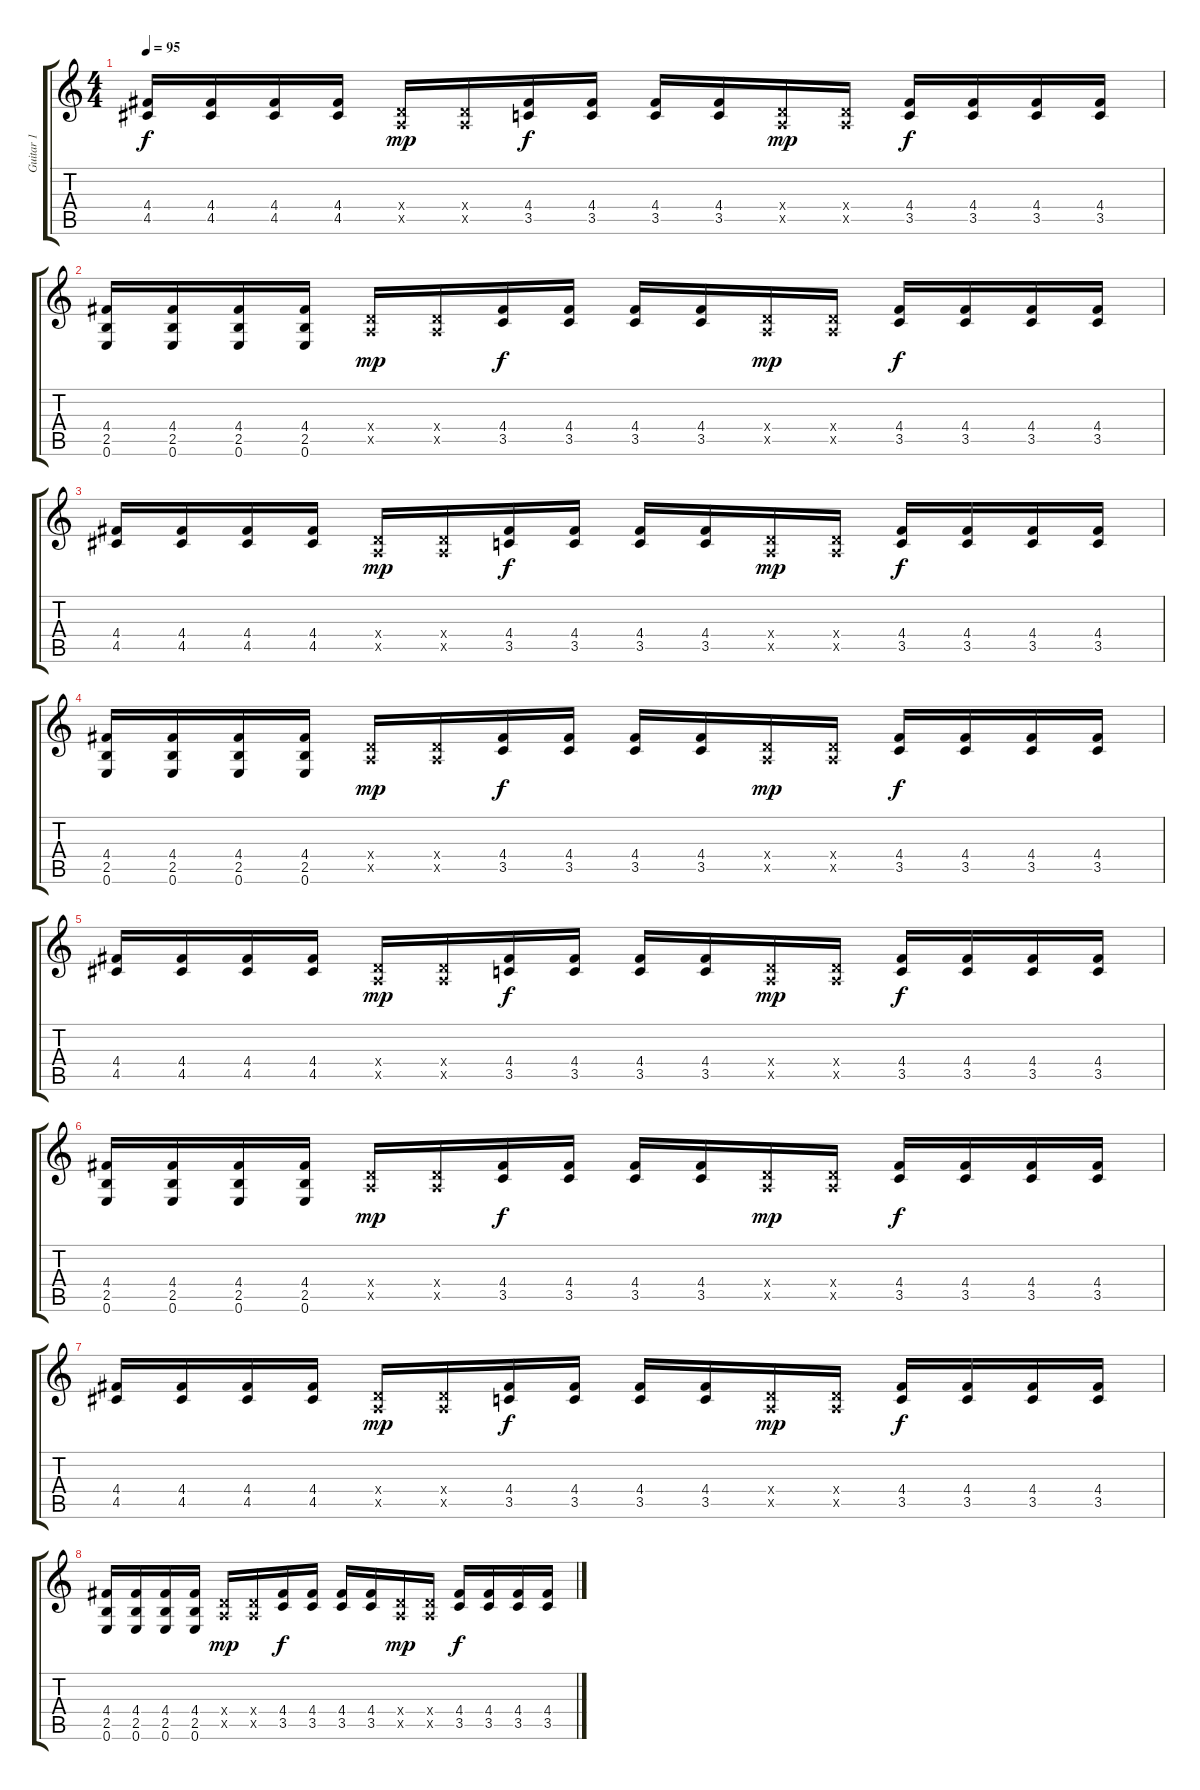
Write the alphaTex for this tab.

\track ("Guitar 1" "Guitar 1") {instrument distortionguitar}
\staff {score tabs}
\tuning (E4 B3 G3 D3 A2 E2) {hide}
\ts (4 4)
\tempo 95
\clef g2
\ks c
(4.4 4.5).16{dy f} (4.4 4.5).16 (4.4 4.5).16 (4.4 4.5).16 (0.4{x} 0.5{x}).16{dy mp} (0.4{x} 0.5{x}).16 (4.4 3.5).16{dy f} (4.4 3.5).16 (4.4 3.5).16 (4.4 3.5).16 (0.4{x} 0.5{x}).16{dy mp} (0.4{x} 0.5{x}).16 (4.4 3.5).16{dy f} (4.4 3.5).16 (4.4 3.5).16 (4.4 3.5).16 |
(4.4 2.5 0.6).16 (4.4 2.5 0.6).16 (4.4 2.5 0.6).16 (4.4 2.5 0.6).16 (0.4{x} 0.5{x}).16{dy mp} (0.4{x} 0.5{x}).16 (4.4 3.5).16{dy f} (4.4 3.5).16 (4.4 3.5).16 (4.4 3.5).16 (0.4{x} 0.5{x}).16{dy mp} (0.4{x} 0.5{x}).16 (4.4 3.5).16{dy f} (4.4 3.5).16 (4.4 3.5).16 (4.4 3.5).16 |
(4.4 4.5).16 (4.4 4.5).16 (4.4 4.5).16 (4.4 4.5).16 (0.4{x} 0.5{x}).16{dy mp} (0.4{x} 0.5{x}).16 (4.4 3.5).16{dy f} (4.4 3.5).16 (4.4 3.5).16 (4.4 3.5).16 (0.4{x} 0.5{x}).16{dy mp} (0.4{x} 0.5{x}).16 (4.4 3.5).16{dy f} (4.4 3.5).16 (4.4 3.5).16 (4.4 3.5).16 |
(4.4 2.5 0.6).16 (4.4 2.5 0.6).16 (4.4 2.5 0.6).16 (4.4 2.5 0.6).16 (0.4{x} 0.5{x}).16{dy mp} (0.4{x} 0.5{x}).16 (4.4 3.5).16{dy f} (4.4 3.5).16 (4.4 3.5).16 (4.4 3.5).16 (0.4{x} 0.5{x}).16{dy mp} (0.4{x} 0.5{x}).16 (4.4 3.5).16{dy f} (4.4 3.5).16 (4.4 3.5).16 (4.4 3.5).16 |
(4.4 4.5).16 (4.4 4.5).16 (4.4 4.5).16 (4.4 4.5).16 (0.4{x} 0.5{x}).16{dy mp} (0.4{x} 0.5{x}).16 (4.4 3.5).16{dy f} (4.4 3.5).16 (4.4 3.5).16 (4.4 3.5).16 (0.4{x} 0.5{x}).16{dy mp} (0.4{x} 0.5{x}).16 (4.4 3.5).16{dy f} (4.4 3.5).16 (4.4 3.5).16 (4.4 3.5).16 |
(4.4 2.5 0.6).16 (4.4 2.5 0.6).16 (4.4 2.5 0.6).16 (4.4 2.5 0.6).16 (0.4{x} 0.5{x}).16{dy mp} (0.4{x} 0.5{x}).16 (4.4 3.5).16{dy f} (4.4 3.5).16 (4.4 3.5).16 (4.4 3.5).16 (0.4{x} 0.5{x}).16{dy mp} (0.4{x} 0.5{x}).16 (4.4 3.5).16{dy f} (4.4 3.5).16 (4.4 3.5).16 (4.4 3.5).16 |
(4.4 4.5).16 (4.4 4.5).16 (4.4 4.5).16 (4.4 4.5).16 (0.4{x} 0.5{x}).16{dy mp} (0.4{x} 0.5{x}).16 (4.4 3.5).16{dy f} (4.4 3.5).16 (4.4 3.5).16 (4.4 3.5).16 (0.4{x} 0.5{x}).16{dy mp} (0.4{x} 0.5{x}).16 (4.4 3.5).16{dy f} (4.4 3.5).16 (4.4 3.5).16 (4.4 3.5).16 |
(4.4 2.5 0.6).16 (4.4 2.5 0.6).16 (4.4 2.5 0.6).16 (4.4 2.5 0.6).16 (0.4{x} 0.5{x}).16{dy mp} (0.4{x} 0.5{x}).16 (4.4 3.5).16{dy f} (4.4 3.5).16 (4.4 3.5).16 (4.4 3.5).16 (0.4{x} 0.5{x}).16{dy mp} (0.4{x} 0.5{x}).16 (4.4 3.5).16{dy f} (4.4 3.5).16 (4.4 3.5).16 (4.4 3.5).16
